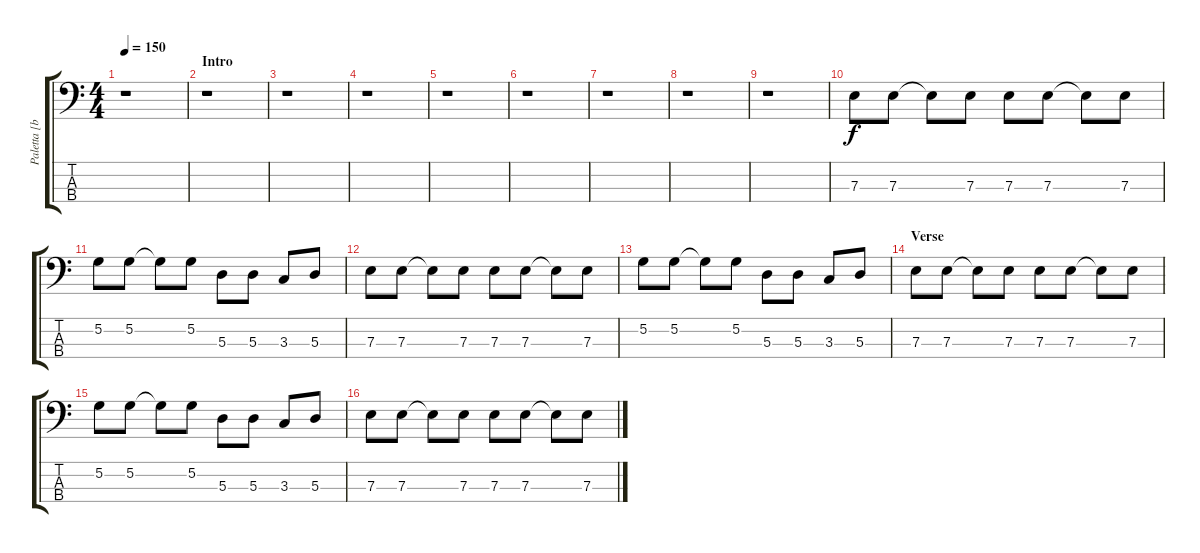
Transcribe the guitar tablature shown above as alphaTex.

\track ("Paletta [bass]" "Paletta [b") {instrument electricbasspick}
\staff {score tabs}
\tuning (G2 D2 A1 E1) {hide}
\ts (4 4)
\tempo 150
\clef f4
\ks c
r.1{dy f instrument electricbasspick} |
\section ("" "Intro")
r.1 |
r.1 |
r.1 |
r.1 |
r.1 |
r.1 |
r.1 |
r.1 |
7.3.8 7.3.8 7.3{t}.8 7.3.8 7.3.8 7.3.8 7.3{t}.8 7.3.8 |
5.2.8 5.2.8 5.2{t}.8 5.2.8 5.3.8 5.3.8 3.3.8 5.3.8 |
7.3.8 7.3.8 7.3{t}.8 7.3.8 7.3.8 7.3.8 7.3{t}.8 7.3.8 |
5.2.8 5.2.8 5.2{t}.8 5.2.8 5.3.8 5.3.8 3.3.8 5.3.8 |
\section ("" "Verse")
7.3.8 7.3.8 7.3{t}.8 7.3.8 7.3.8 7.3.8 7.3{t}.8 7.3.8 |
5.2.8 5.2.8 5.2{t}.8 5.2.8 5.3.8 5.3.8 3.3.8 5.3.8 |
7.3.8 7.3.8 7.3{t}.8 7.3.8 7.3.8 7.3.8 7.3{t}.8 7.3.8
